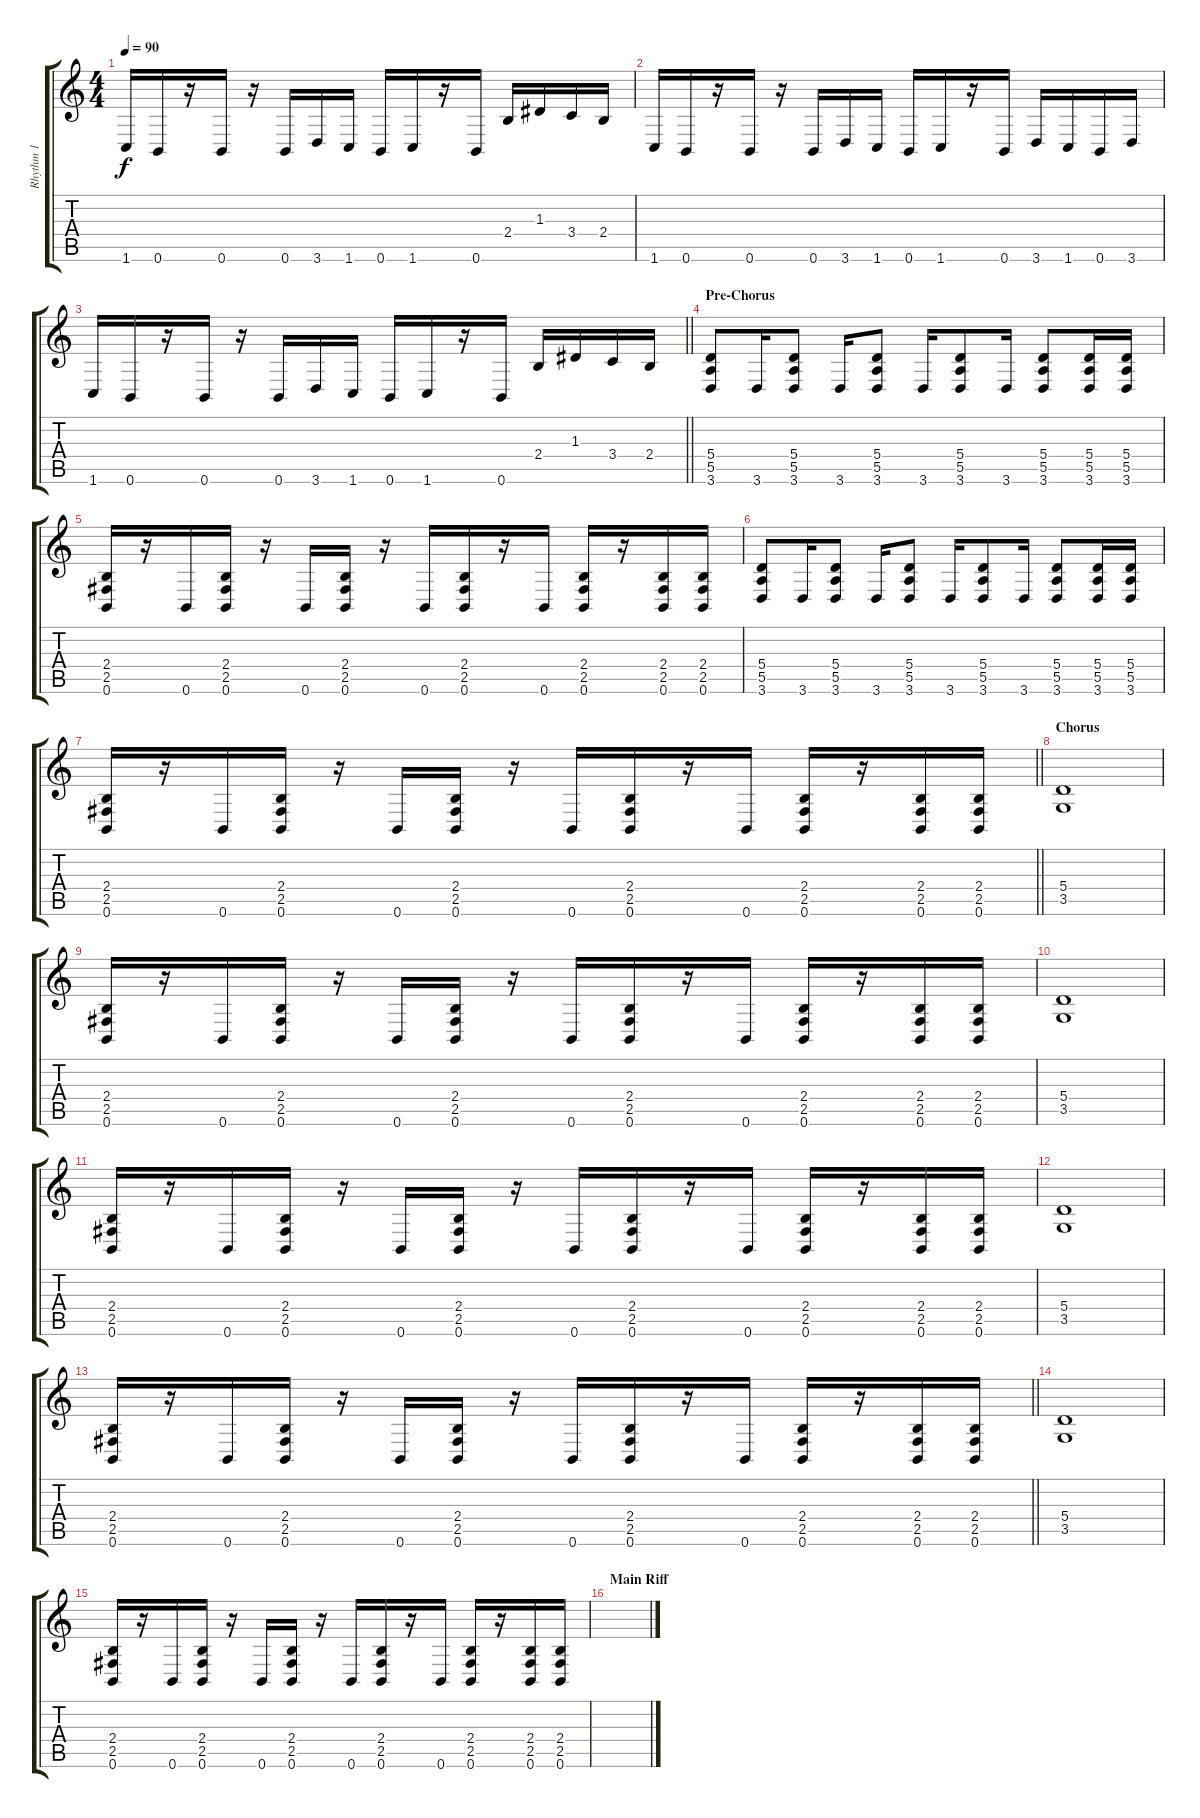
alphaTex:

\track ("Rhythm 1" "Rhythm 1") {instrument distortionguitar}
\staff {score tabs}
\tuning (B3 Gb3 D3 A2 E2 B1) {hide}
\ts (4 4)
\tempo 90
\clef g2
\ks c
1.6.16{dy f} 0.6.16 r.16 0.6.16 r.16 0.6.16 3.6.16 1.6.16 0.6.16 1.6.16 r.16 0.6.16 2.4.16 1.3.16 3.4.16 2.4.16 |
1.6.16 0.6.16 r.16 0.6.16 r.16 0.6.16 3.6.16 1.6.16 0.6.16 1.6.16 r.16 0.6.16 3.6.16 1.6.16 0.6.16 3.6.16 |
\barLineRight lightlight
1.6.16 0.6.16 r.16 0.6.16 r.16 0.6.16 3.6.16 1.6.16 0.6.16 1.6.16 r.16 0.6.16 2.4.16 1.3.16 3.4.16 2.4.16 |
\section ("" "Pre-Chorus")
(5.4 5.5 3.6).8 3.6.16 (5.4 5.5 3.6).8 3.6.16 (5.4 5.5 3.6).8 3.6.16 (5.4 5.5 3.6).8 3.6.16 (5.4 5.5 3.6).8 (5.4 5.5 3.6).16 (5.4 5.5 3.6).16 |
(2.4 2.5 0.6).16 r.16 0.6.16 (2.4 2.5 0.6).16 r.16 0.6.16 (2.4 2.5 0.6).16 r.16 0.6.16 (2.4 2.5 0.6).16 r.16 0.6.16 (2.4 2.5 0.6).16 r.16 (2.4 2.5 0.6).16 (2.4 2.5 0.6).16 |
(5.4 5.5 3.6).8 3.6.16 (5.4 5.5 3.6).8 3.6.16 (5.4 5.5 3.6).8 3.6.16 (5.4 5.5 3.6).8 3.6.16 (5.4 5.5 3.6).8 (5.4 5.5 3.6).16 (5.4 5.5 3.6).16 |
\barLineRight lightlight
(2.4 2.5 0.6).16 r.16 0.6.16 (2.4 2.5 0.6).16 r.16 0.6.16 (2.4 2.5 0.6).16 r.16 0.6.16 (2.4 2.5 0.6).16 r.16 0.6.16 (2.4 2.5 0.6).16 r.16 (2.4 2.5 0.6).16 (2.4 2.5 0.6).16 |
\section ("" "Chorus")
(5.4 3.5).1 |
(2.4 2.5 0.6).16 r.16 0.6.16 (2.4 2.5 0.6).16 r.16 0.6.16 (2.4 2.5 0.6).16 r.16 0.6.16 (2.4 2.5 0.6).16 r.16 0.6.16 (2.4 2.5 0.6).16 r.16 (2.4 2.5 0.6).16 (2.4 2.5 0.6).16 |
(5.4 3.5).1 |
(2.4 2.5 0.6).16 r.16 0.6.16 (2.4 2.5 0.6).16 r.16 0.6.16 (2.4 2.5 0.6).16 r.16 0.6.16 (2.4 2.5 0.6).16 r.16 0.6.16 (2.4 2.5 0.6).16 r.16 (2.4 2.5 0.6).16 (2.4 2.5 0.6).16 |
(5.4 3.5).1 |
\barLineRight lightlight
(2.4 2.5 0.6).16 r.16 0.6.16 (2.4 2.5 0.6).16 r.16 0.6.16 (2.4 2.5 0.6).16 r.16 0.6.16 (2.4 2.5 0.6).16 r.16 0.6.16 (2.4 2.5 0.6).16 r.16 (2.4 2.5 0.6).16 (2.4 2.5 0.6).16 |
(5.4 3.5).1 |
(2.4 2.5 0.6).16 r.16 0.6.16 (2.4 2.5 0.6).16 r.16 0.6.16 (2.4 2.5 0.6).16 r.16 0.6.16 (2.4 2.5 0.6).16 r.16 0.6.16 (2.4 2.5 0.6).16 r.16 (2.4 2.5 0.6).16 (2.4 2.5 0.6).16 |
\section ("" "Main Riff")
